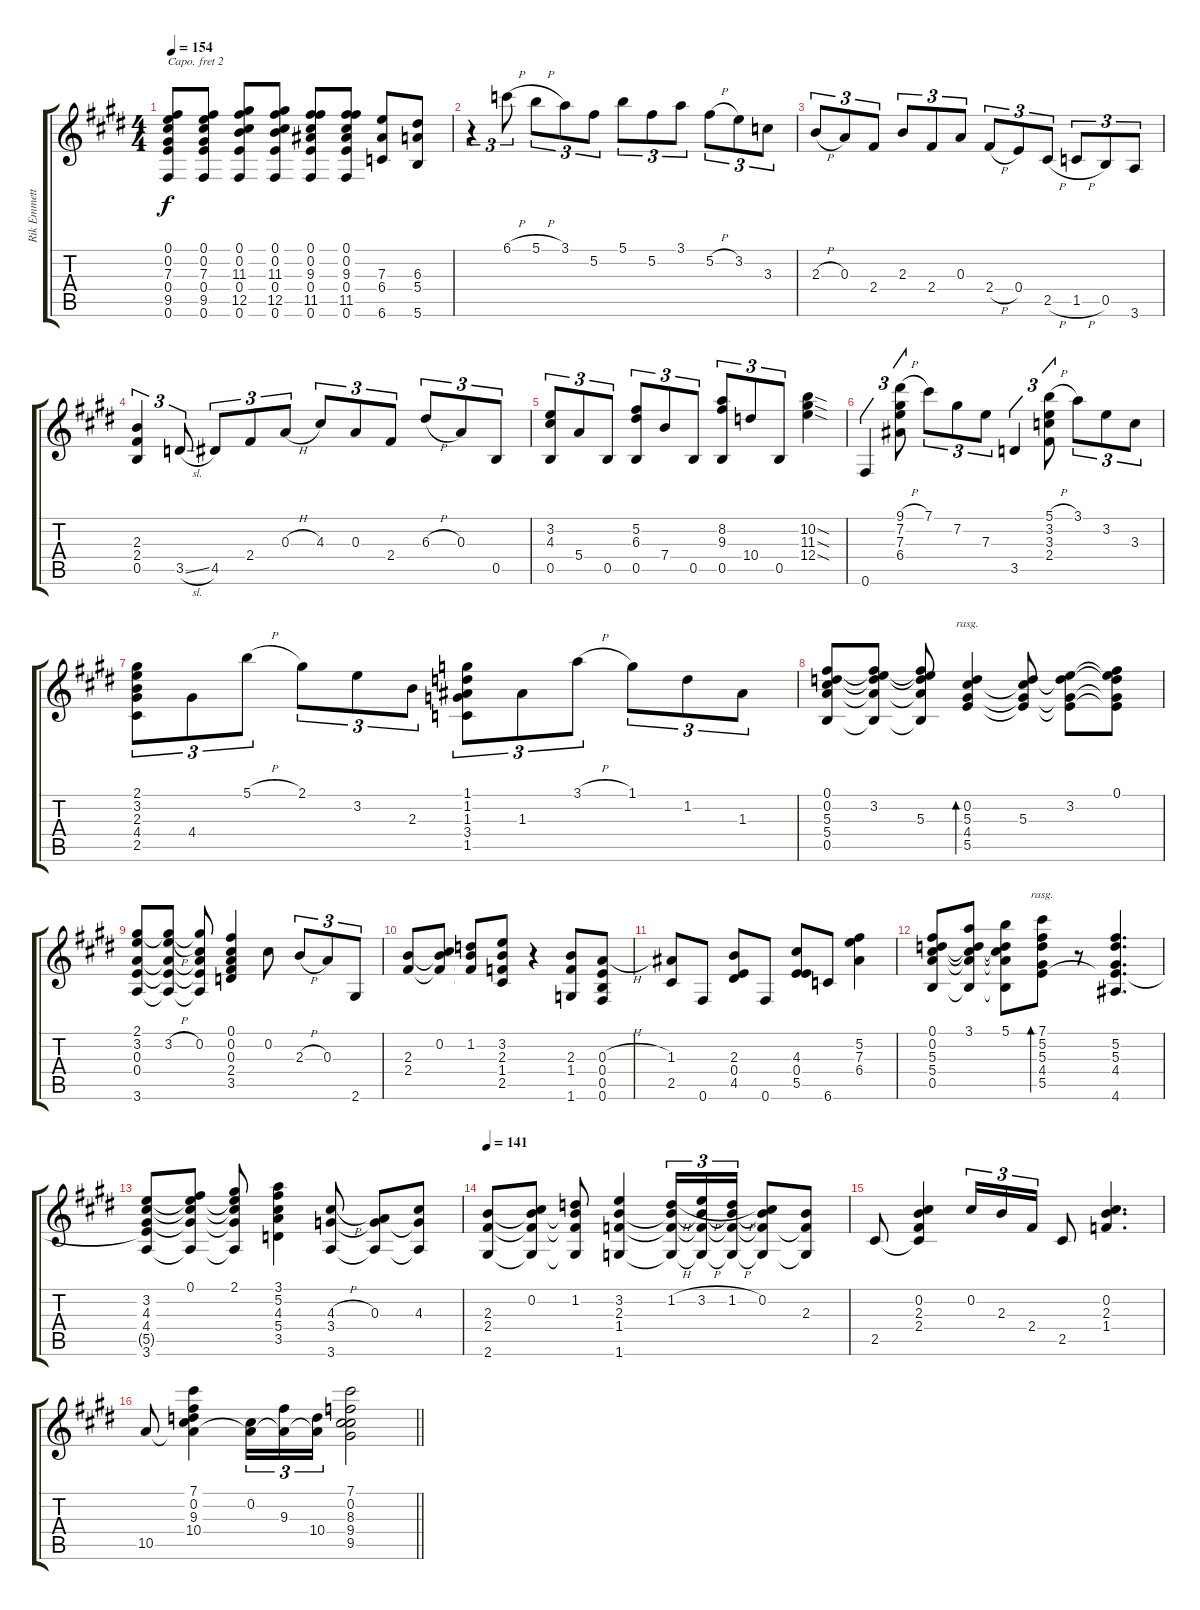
\track ("Rik Emmett" "Rik Emmett") {instrument acousticguitarnylon}
\staff {score tabs}
\capo 2
\tuning (E4 B3 G3 D3 A2 E2) {hide}
\ts (4 4)
\tempo 154
\clef g2
\ks e
(0.1 0.2 7.3 0.4 9.5 0.6).8{dy f} (0.1 0.2 7.3 0.4 9.5 0.6).8 (0.1 0.2 11.3 0.4 12.5 0.6).8 (0.1 0.2 11.3 0.4 12.5 0.6).8 (0.1 0.2 9.3 0.4 11.5 0.6).8 (0.1 0.2 9.3 0.4 11.5 0.6).8 (7.3 6.4 6.6).8 (6.3 5.4 5.6).8 |
r.4{tu (3 2)} 6.1{h}.8{tu (3 2)} 5.1{h}.8{tu (3 2)} 3.1.8{tu (3 2)} 5.2.8{tu (3 2)} 5.1.8{tu (3 2)} 5.2.8{tu (3 2)} 3.1.8{tu (3 2)} 5.2{h}.8{tu (3 2)} 3.2.8{tu (3 2)} 3.3.8{tu (3 2)} |
2.3{h}.8{tu (3 2)} 0.3.8{tu (3 2)} 2.4.8{tu (3 2)} 2.3.8{tu (3 2)} 2.4.8{tu (3 2)} 0.3.8{tu (3 2)} 2.4{h}.8{tu (3 2)} 0.4.8{tu (3 2)} 2.5{h}.8{tu (3 2)} 1.5{h}.8{tu (3 2)} 0.5.8{tu (3 2)} 3.6.8{tu (3 2)} |
(2.3 2.4 0.5).4{tu (3 2)} 3.5{sl}.8{tu (3 2)} 4.5.8{tu (3 2)} 2.4.8{tu (3 2)} 0.3{h}.8{tu (3 2)} 4.3.8{tu (3 2)} 0.3.8{tu (3 2)} 2.4.8{tu (3 2)} 6.3{h}.8{tu (3 2)} 0.3.8{tu (3 2)} 0.5.8{tu (3 2)} |
(3.2 4.3 0.5).8{tu (3 2)} 5.4.8{tu (3 2)} 0.5.8{tu (3 2)} (5.2 6.3 0.5).8{tu (3 2)} 7.4.8{tu (3 2)} 0.5.8{tu (3 2)} (8.2 9.3 0.5).8{tu (3 2)} 10.4.8{tu (3 2)} 0.5.8{tu (3 2)} (10.2{sod} 11.3{sod} 12.4{sod}).4 |
0.6.4{tu (3 2)} (9.1{h} 7.2 7.3 6.4).8{tu (3 2)} 7.1.8{tu (3 2)} 7.2.8{tu (3 2)} 7.3.8{tu (3 2)} 3.5.4{tu (3 2)} (5.1{h} 3.2 3.3 2.4).8{tu (3 2)} 3.1.8{tu (3 2)} 3.2.8{tu (3 2)} 3.3.8{tu (3 2)} |
(2.1 3.2 2.3 4.4 2.5).8{tu (3 2)} 4.4.8{tu (3 2)} 5.1{h}.8{tu (3 2)} 2.1.8{tu (3 2)} 3.2.8{tu (3 2)} 2.3.8{tu (3 2)} (1.1 1.2 1.3 3.4 1.5).8{tu (3 2)} 1.3.8{tu (3 2)} 3.1{h}.8{tu (3 2)} 1.1.8{tu (3 2)} 1.2.8{tu (3 2)} 1.3.8{tu (3 2)} |
(0.1 0.2 5.3 5.4 0.5).8 (0.1{t} 3.2 5.3{t} 5.4{t} 0.5{t}).8 (0.1{t} 3.2{t} 5.3 5.4{t} 0.5{t}).8 (0.2 5.3 4.4 5.5).4{bd 60 rasg ii} (0.2{t} 5.3 4.4{t} 5.5{t}).8 (3.2 5.3{t} 4.4{t} 5.5{t}).8 (0.1 3.2{t} 5.3{t} 4.4{t} 5.5{t}).8 |
(2.1 3.2 0.3 0.4 3.6).8 (2.1{t} 3.2{h} 0.3{t} 0.4{t} 3.6{t}).8 (2.1{t} 0.2 0.3{t} 0.4{t} 3.6{t}).8 (0.1 0.2 0.3 2.4 3.5).4 0.2.8 2.3{h}.8{tu (3 2)} 0.3.8{tu (3 2)} 2.6.8{tu (3 2)} |
(2.3 2.4).8 (0.2 2.3{t} 2.4{t}).8 (1.2 2.3{t} 2.4{t}).8 (3.2 2.3 1.4 2.5).8 r.4 (2.3 1.4 1.6).8 (0.3{h} 0.4 0.5 0.6).8 |
(1.3 2.5).8 0.6.8 (2.3 0.4 4.5).8 0.6.8 (4.3 0.4 5.5).8 6.6.8 (5.2 7.3 6.4).4 |
(0.1 0.2 5.3 5.4 0.5).8 (3.1 0.2{t} 5.3{t} 5.4{t} 0.5{t}).8 (5.1 0.2{t} 5.3{t} 5.4{t} 0.5{t}).8 (7.1 5.2 5.3 4.4 5.5).8{bd 60 rasg ii} r.8 (5.2 5.3 4.4 5.5{t} 4.6).4{d} |
(3.2 4.3 4.4 5.5{t} 3.6).8 (0.1 3.2{t} 4.3{t} 4.4{t} 3.6{t}).8 (2.1 3.2{t} 4.3{t} 4.4{t} 3.6{t}).8 (3.1 5.2 4.3 5.4 3.5).4 (4.3{h} 3.4 3.6).8 (0.3 3.4{t} 3.6{t}).8 (4.3 3.4{t} 3.6{t}).8 |
\tempo 141
(2.3 2.4 2.6).8 (0.2 2.3{t} 2.4{t} 2.6{t}).8 (1.2 2.3{t} 2.4{t} 2.6{t}).8 (3.2 2.3 1.4 1.6).4 (1.2{h} 2.3{t} 1.4{t} 1.6{t}).16{tu (3 2)} (3.2{h} 2.3{t} 1.4{t} 1.6{t}).16{tu (3 2)} (1.2{h} 2.3{t} 1.4{t} 1.6{t}).16{tu (3 2)} (0.2 2.3{t} 1.4{t} 1.6{t}).8 (2.3 1.4{t} 1.6{t}).8 |
2.5.8 (0.2 2.3 2.4 2.5{t}).4 0.2.16{tu (3 2)} 2.3.16{tu (3 2)} 2.4.16{tu (3 2)} 2.5.8 (0.2 2.3 1.4).4{d} |
\barLineRight lightlight
10.5.8 (7.1 0.2 9.3 10.4 10.5{t}).4 (0.2 10.5{t}).16{tu (3 2)} (9.3 10.5{t}).16{tu (3 2)} (10.4 10.5{t}).16{tu (3 2)} (7.1 0.2 8.3 9.4 9.5).2
